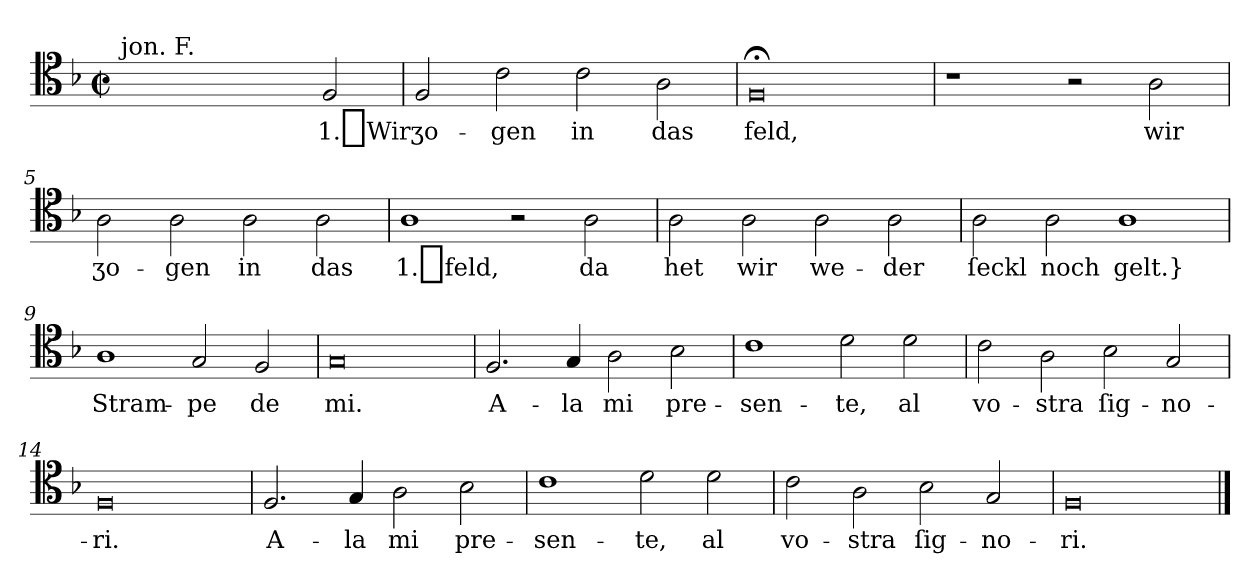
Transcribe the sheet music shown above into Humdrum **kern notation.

**kern	**text
*part1	*part1
*staff1	*staff1
*clefC4	*
*k[b-]	*
*F:ion	*
*M4/2	*
*met(c|)	*
=1	=1
!LO:TX:a:t=jon. F.	!
1ryy	.
2ryy	.
2F	1._Wir
=2	=2
2F	ʒo-
2c	-gen
2c	in
2A	das
=3	=3
0F;<	feld,
=4	=4
1r	.
2r	.
2A	wir
=5	=5
2A	ʒo-
2A	-gen
2A	in
2A	das
=6	=6
1A	1._feld,
2r	.
2A	da
=7	=7
2A	het
2A	wir
2A	we-
2A	-der
=8	=8
2A	ſeckl
2A	noch
1A	gelt.}
=9	=9
1A	Stram-
2G	-pe
2F	de
=10	=10
0G	mi.
=11	=11
2.F	A-
4G	-la
2A	mi
2B-	pre-
=12	=12
1c	-sen-
2d	-te,
2d	al
=13	=13
2c	vo-
2A	-stra
2B-	ſig-
2G	-no-
=14	=14
0F/	-ri.
=15	=15
2.F	A-
4G	-la
2A	mi
2B-	pre-
=16	=16
1c	-sen-
2d	-te,
2d	al
=17	=17
2c	vo-
2A	-stra
2B-	ſig-
2G	-no-
=18	=18
0F/	-ri.
==	==
*-	*-
